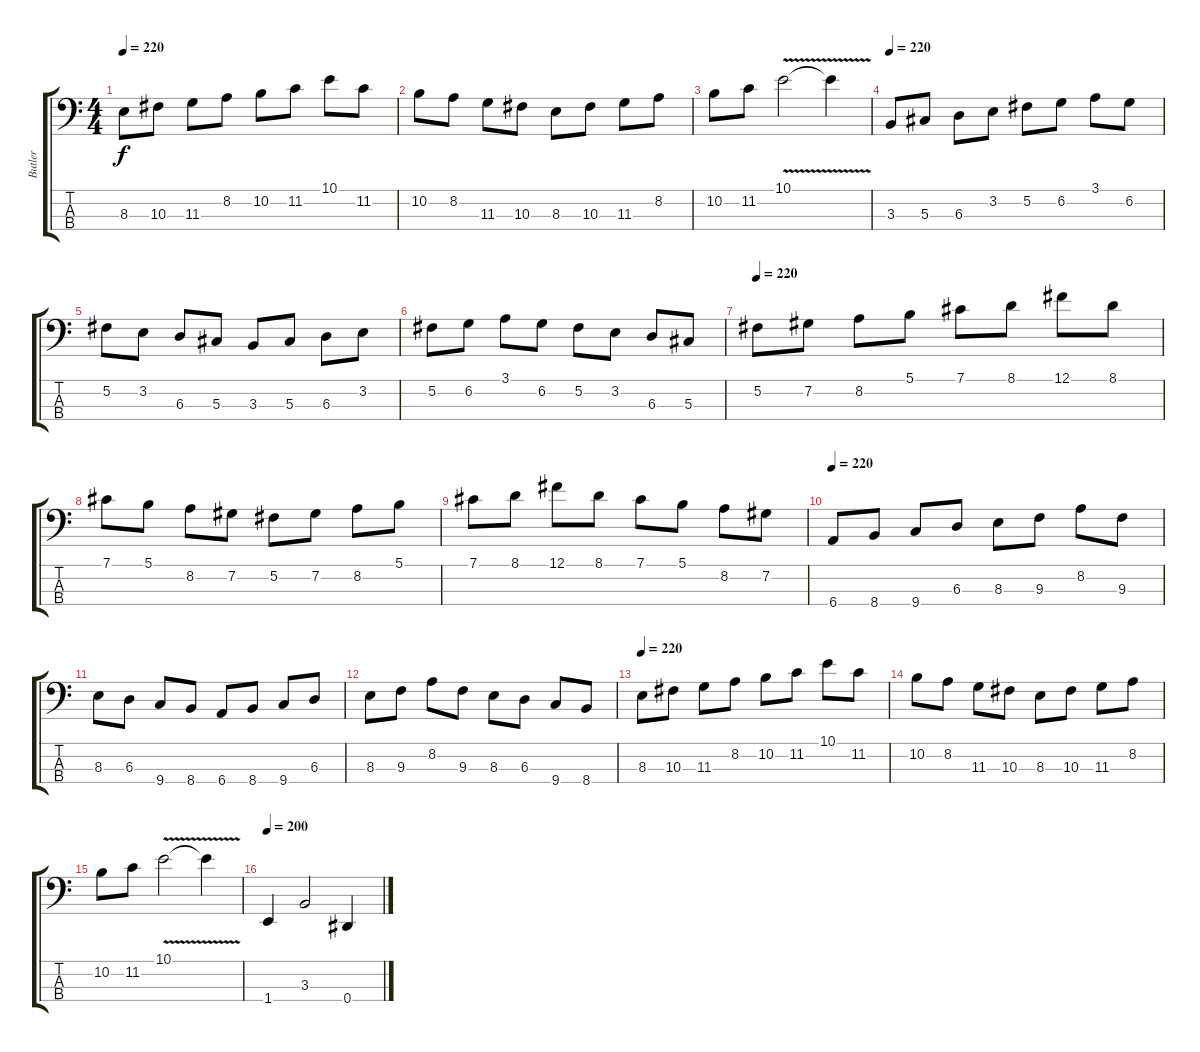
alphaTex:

\track ("Butler" "Butler") {instrument acousticbass}
\staff {score tabs}
\tuning (Gb2 Db2 Ab1 Eb1) {hide}
\ts (4 4)
\tempo 220
\clef f4
\ks c
8.3.8{dy f} 10.3.8 11.3.8 8.2.8 10.2.8 11.2.8 10.1.8 11.2.8 |
10.2.8 8.2.8 11.3.8 10.3.8 8.3.8 10.3.8 11.3.8 8.2.8 |
10.2.8 11.2.8 10.1{v}.2 10.1{t}.4 |
\tempo 220
3.3.8 5.3.8 6.3.8 3.2.8 5.2.8 6.2.8 3.1.8 6.2.8 |
5.2.8 3.2.8 6.3.8 5.3.8 3.3.8 5.3.8 6.3.8 3.2.8 |
5.2.8 6.2.8 3.1.8 6.2.8 5.2.8 3.2.8 6.3.8 5.3.8 |
\tempo 220
5.2.8 7.2.8 8.2.8 5.1.8 7.1.8 8.1.8 12.1.8 8.1.8 |
7.1.8 5.1.8 8.2.8 7.2.8 5.2.8 7.2.8 8.2.8 5.1.8 |
7.1.8 8.1.8 12.1.8 8.1.8 7.1.8 5.1.8 8.2.8 7.2.8 |
\tempo 220
6.4.8 8.4.8 9.4.8 6.3.8 8.3.8 9.3.8 8.2.8 9.3.8 |
8.3.8 6.3.8 9.4.8 8.4.8 6.4.8 8.4.8 9.4.8 6.3.8 |
8.3.8 9.3.8 8.2.8 9.3.8 8.3.8 6.3.8 9.4.8 8.4.8 |
\tempo 220
8.3.8 10.3.8 11.3.8 8.2.8 10.2.8 11.2.8 10.1.8 11.2.8 |
10.2.8 8.2.8 11.3.8 10.3.8 8.3.8 10.3.8 11.3.8 8.2.8 |
10.2.8 11.2.8 10.1{v}.2 10.1{t}.4 |
\tempo 200
1.4.4 3.3.2 0.4.4
